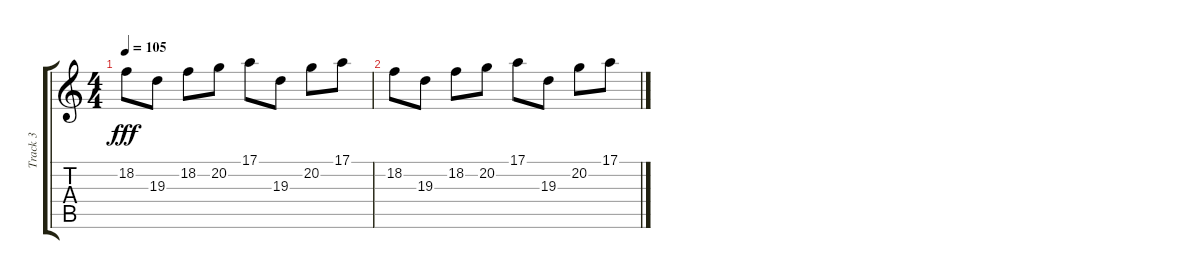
\track ("Track 3" "Track 3") {instrument panflute}
\staff {score tabs}
\tuning (E4 B3 G3 D3 A2 E2) {hide}
\ts (4 4)
\tempo 105
\clef g2
\ks c
18.2.8{dy fff} 19.3.8 18.2.8 20.2.8 17.1.8 19.3.8 20.2.8 17.1.8 |
18.2.8 19.3.8 18.2.8 20.2.8 17.1.8 19.3.8 20.2.8 17.1.8
